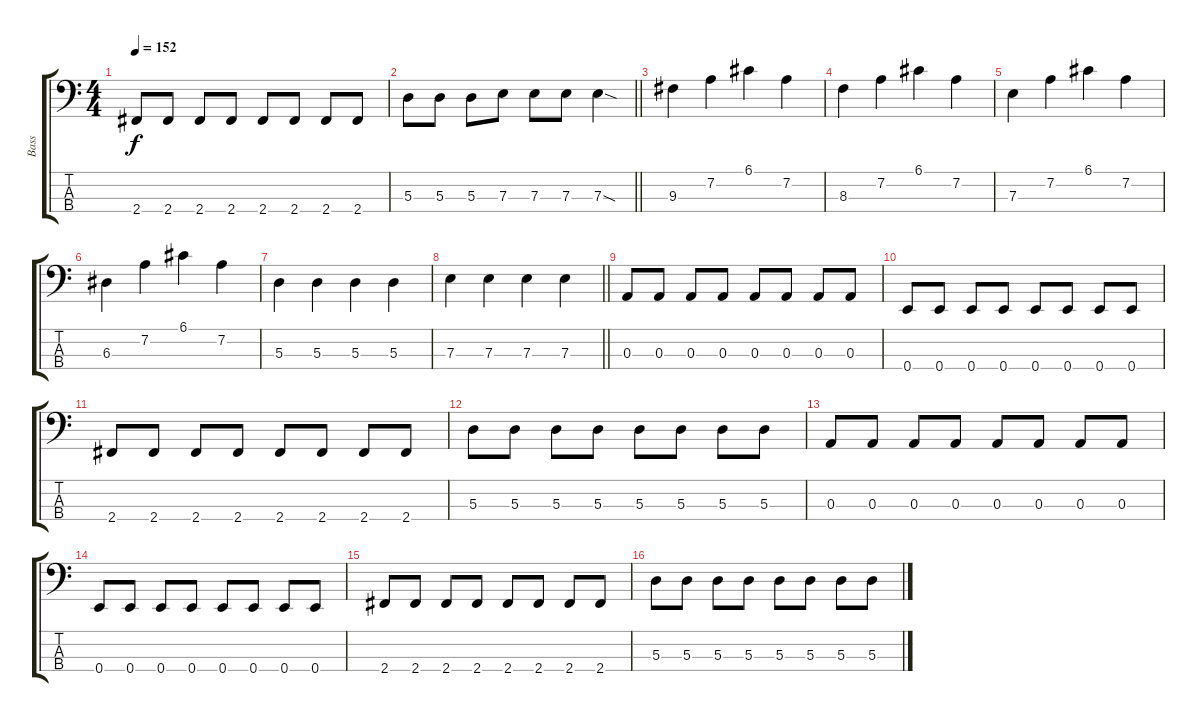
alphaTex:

\track ("Bass" "Bass") {instrument electricbasspick}
\staff {score tabs}
\tuning (G2 D2 A1 E1) {hide}
\ts (4 4)
\tempo 152
\clef f4
\ks c
2.4.8{dy f} 2.4.8 2.4.8 2.4.8 2.4.8 2.4.8 2.4.8 2.4.8 |
\barLineRight lightlight
5.3.8 5.3.8 5.3.8 7.3.8 7.3.8 7.3.8 7.3{sod}.4 |
9.3.4 7.2.4 6.1.4 7.2.4 |
8.3.4 7.2.4 6.1.4 7.2.4 |
7.3.4 7.2.4 6.1.4 7.2.4 |
6.3.4 7.2.4 6.1.4 7.2.4 |
5.3.4 5.3.4 5.3.4 5.3.4 |
\barLineRight lightlight
7.3.4 7.3.4 7.3.4 7.3.4 |
0.3.8 0.3.8 0.3.8 0.3.8 0.3.8 0.3.8 0.3.8 0.3.8 |
0.4.8 0.4.8 0.4.8 0.4.8 0.4.8 0.4.8 0.4.8 0.4.8 |
2.4.8 2.4.8 2.4.8 2.4.8 2.4.8 2.4.8 2.4.8 2.4.8 |
5.3.8 5.3.8 5.3.8 5.3.8 5.3.8 5.3.8 5.3.8 5.3.8 |
0.3.8 0.3.8 0.3.8 0.3.8 0.3.8 0.3.8 0.3.8 0.3.8 |
0.4.8 0.4.8 0.4.8 0.4.8 0.4.8 0.4.8 0.4.8 0.4.8 |
2.4.8 2.4.8 2.4.8 2.4.8 2.4.8 2.4.8 2.4.8 2.4.8 |
5.3.8 5.3.8 5.3.8 5.3.8 5.3.8 5.3.8 5.3.8 5.3.8
